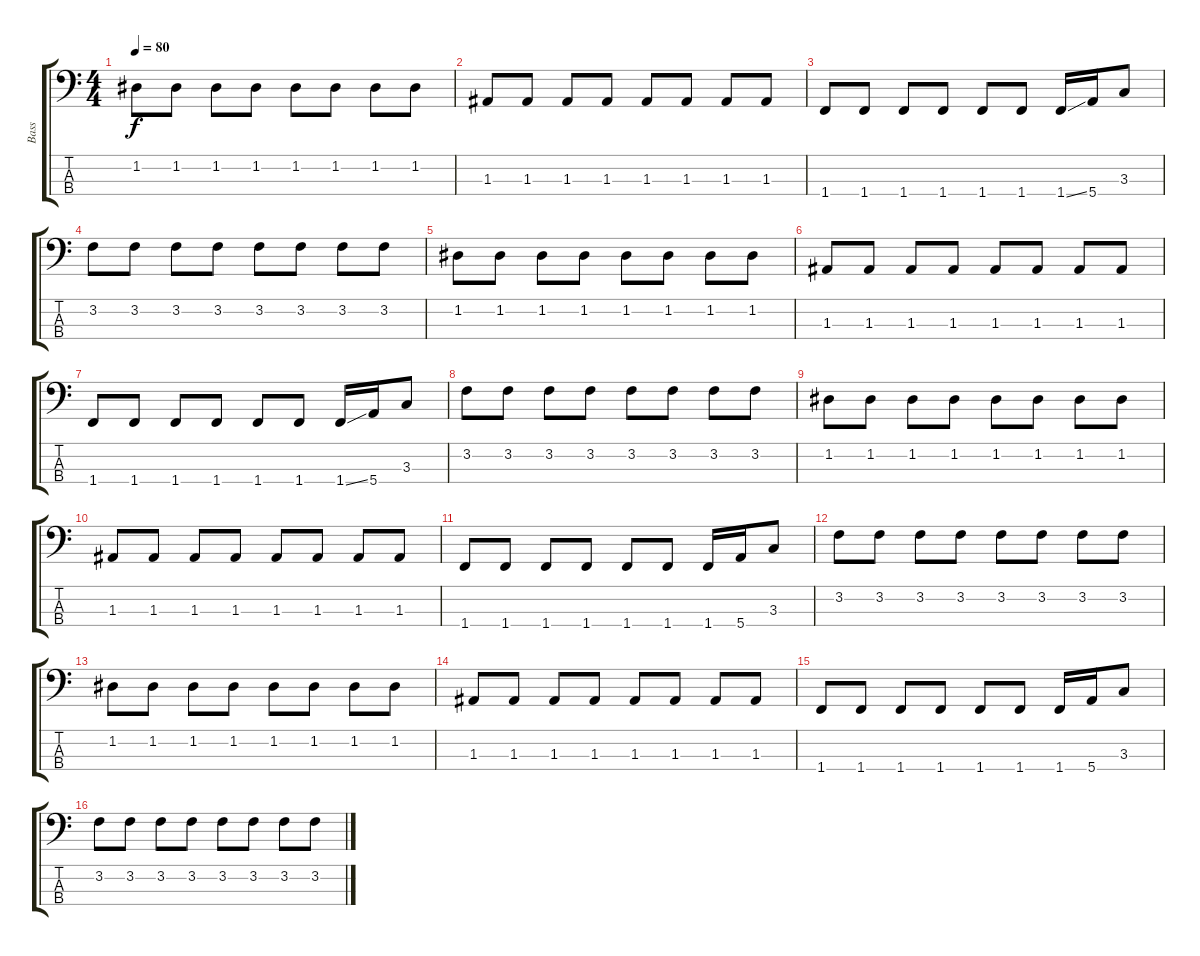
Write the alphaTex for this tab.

\track ("Bass" "Bass") {instrument electricbassfinger}
\staff {score tabs}
\tuning (G2 D2 A1 E1) {hide}
\ts (4 4)
\tempo 80
\clef f4
\ks c
1.2.8{dy f} 1.2.8 1.2.8 1.2.8 1.2.8 1.2.8 1.2.8 1.2.8 |
1.3.8 1.3.8 1.3.8 1.3.8 1.3.8 1.3.8 1.3.8 1.3.8 |
1.4.8 1.4.8 1.4.8 1.4.8 1.4.8 1.4.8 1.4{ss}.16 5.4.16 3.3.8 |
3.2.8 3.2.8 3.2.8 3.2.8 3.2.8 3.2.8 3.2.8 3.2.8 |
1.2.8 1.2.8 1.2.8 1.2.8 1.2.8 1.2.8 1.2.8 1.2.8 |
1.3.8 1.3.8 1.3.8 1.3.8 1.3.8 1.3.8 1.3.8 1.3.8 |
1.4.8 1.4.8 1.4.8 1.4.8 1.4.8 1.4.8 1.4{ss}.16 5.4.16 3.3.8 |
3.2.8 3.2.8 3.2.8 3.2.8 3.2.8 3.2.8 3.2.8 3.2.8 |
1.2.8 1.2.8 1.2.8 1.2.8 1.2.8 1.2.8 1.2.8 1.2.8 |
1.3.8 1.3.8 1.3.8 1.3.8 1.3.8 1.3.8 1.3.8 1.3.8 |
1.4.8 1.4.8 1.4.8 1.4.8 1.4.8 1.4.8 1.4.16 5.4.16 3.3.8 |
3.2.8 3.2.8 3.2.8 3.2.8 3.2.8 3.2.8 3.2.8 3.2.8 |
1.2.8 1.2.8 1.2.8 1.2.8 1.2.8 1.2.8 1.2.8 1.2.8 |
1.3.8 1.3.8 1.3.8 1.3.8 1.3.8 1.3.8 1.3.8 1.3.8 |
1.4.8 1.4.8 1.4.8 1.4.8 1.4.8 1.4.8 1.4.16 5.4.16 3.3.8 |
3.2.8 3.2.8 3.2.8 3.2.8 3.2.8 3.2.8 3.2.8 3.2.8
